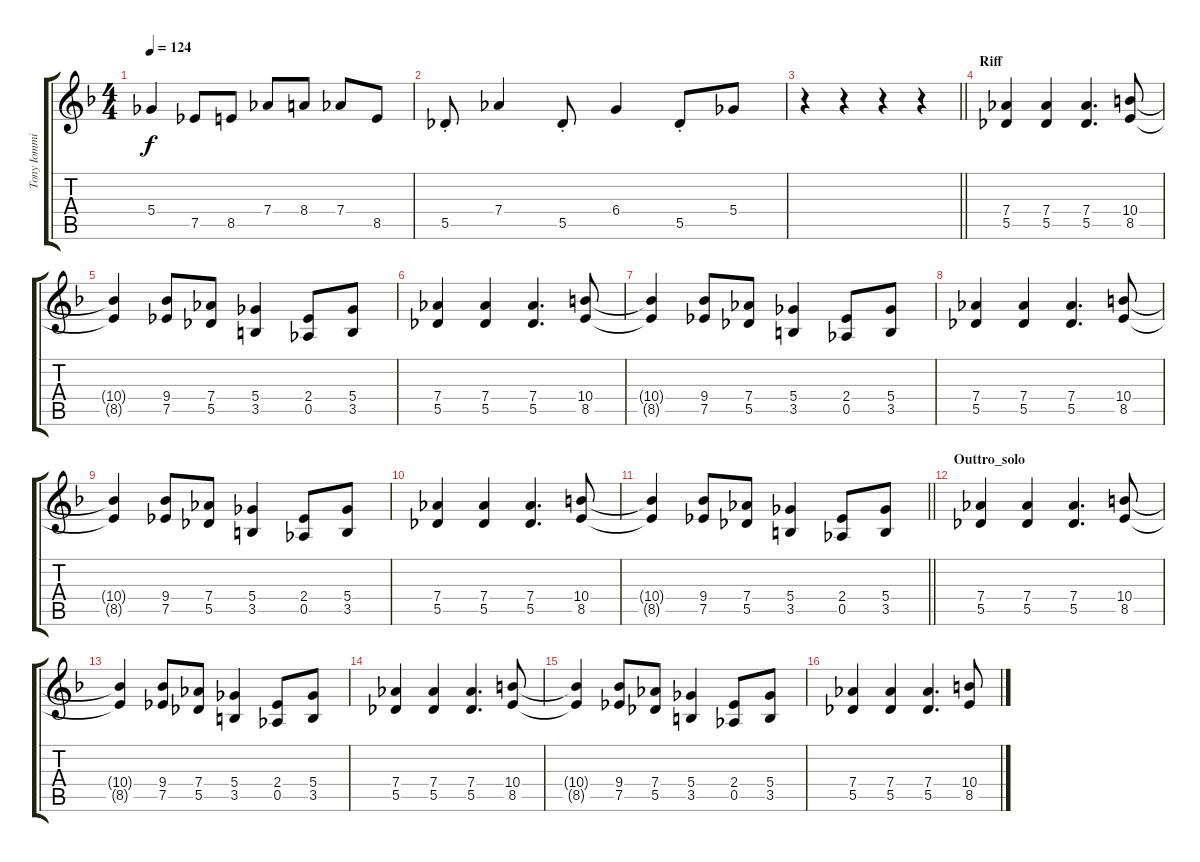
\track ("Tony Iommi" "Tony Iommi") {instrument overdrivenguitar}
\staff {score tabs}
\tuning (Eb4 Bb3 Gb3 Db3 Ab2 Eb2) {hide}
\ts (4 4)
\tempo 124
\clef g2
\ks f
5.4{t}.4{dy f} 7.5.8 8.5.8 7.4.8 8.4.8 7.4.8 8.5.8 |
5.5{st}.8 7.4.4 5.5{st}.8 6.4.4 5.5{st}.8 5.4.8 |
\barLineRight lightlight
r.4 r.4 r.4 r.4 |
\section ("" "Riff")
(7.4 5.5).4 (7.4 5.5).4 (7.4 5.5).4{d} (10.4 8.5).8 |
(10.4{t} 8.5{t}).4 (9.4 7.5).8 (7.4 5.5).8 (5.4 3.5).4 (2.4 0.5).8 (5.4 3.5).8 |
(7.4 5.5).4 (7.4 5.5).4 (7.4 5.5).4{d} (10.4 8.5).8 |
(10.4{t} 8.5{t}).4 (9.4 7.5).8 (7.4 5.5).8 (5.4 3.5).4 (2.4 0.5).8 (5.4 3.5).8 |
(7.4 5.5).4 (7.4 5.5).4 (7.4 5.5).4{d} (10.4 8.5).8 |
(10.4{t} 8.5{t}).4 (9.4 7.5).8 (7.4 5.5).8 (5.4 3.5).4 (2.4 0.5).8 (5.4 3.5).8 |
(7.4 5.5).4 (7.4 5.5).4 (7.4 5.5).4{d} (10.4 8.5).8 |
\barLineRight lightlight
(10.4{t} 8.5{t}).4 (9.4 7.5).8 (7.4 5.5).8 (5.4 3.5).4 (2.4 0.5).8 (5.4 3.5).8 |
\section ("" "Outtro_solo")
(7.4 5.5).4 (7.4 5.5).4 (7.4 5.5).4{d} (10.4 8.5).8 |
(10.4{t} 8.5{t}).4 (9.4 7.5).8 (7.4 5.5).8 (5.4 3.5).4 (2.4 0.5).8 (5.4 3.5).8 |
(7.4 5.5).4 (7.4 5.5).4 (7.4 5.5).4{d} (10.4 8.5).8 |
(10.4{t} 8.5{t}).4 (9.4 7.5).8 (7.4 5.5).8 (5.4 3.5).4 (2.4 0.5).8 (5.4 3.5).8 |
(7.4 5.5).4 (7.4 5.5).4 (7.4 5.5).4{d} (10.4 8.5).8
